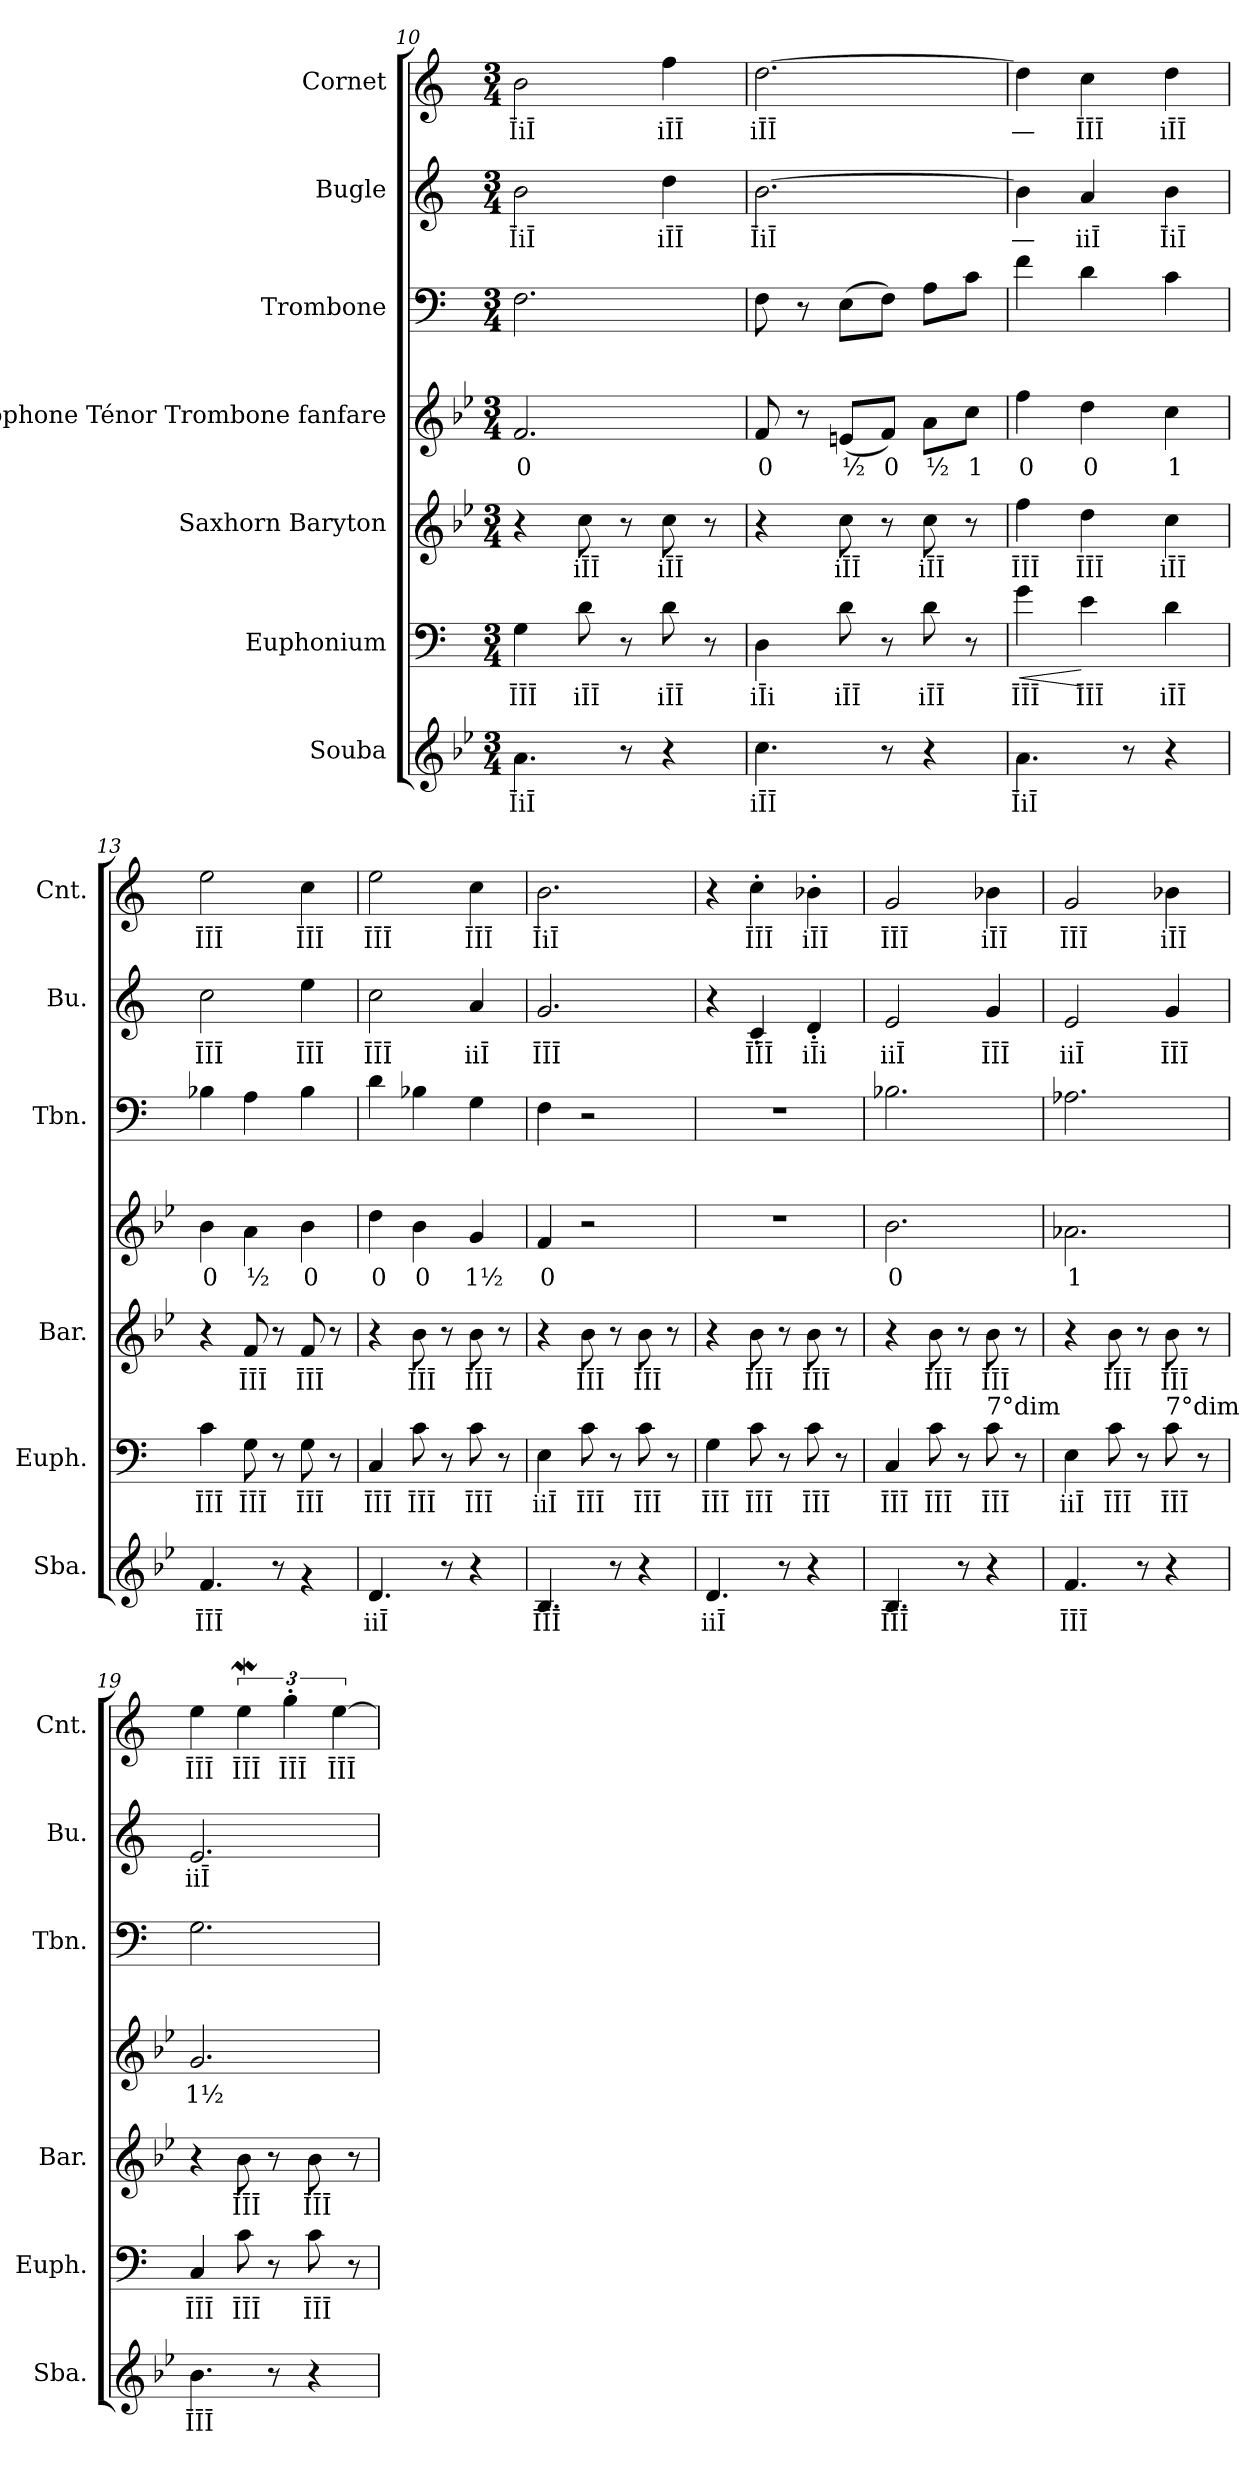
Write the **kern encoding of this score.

**kern	**text	**kern	**text	**dynam	**kern	**text	**kern	**text	**kern	**kern	**text	**kern	**text
*part7	*part7	*part6	*part6	*part6	*part5	*part5	*part4	*part4	*part3	*part2	*part2	*part1	*part1
*staff7	*staff7	*staff6	*staff6	*staff6	*staff5	*staff5	*staff4	*staff4	*staff3	*staff2	*staff2	*staff1	*staff1
*I"Souba	*	*I"Euphonium	*	*	*I"Saxhorn Baryton	*	*I"Saxophone Ténor Trombone fanfare	*	*I"Trombone	*I"Bugle	*	*I"Cornet	*
*I'Sba.	*	*I'Euph.	*	*	*I'Bar.	*	*	*	*I'Tbn.	*I'Bu.	*	*I'Cnt.	*
*clefG2	*	*clefF4	*	*	*clefG2	*	*clefG2	*	*clefF4	*clefG2	*	*clefG2	*
*ITrd15c26	*	*ITrd1c2	*	*	*ITrd8c14	*	*ITrd8c14	*	*	*ITrd1c2	*	*ITrd1c2	*
*k[b-e-]	*	*k[b-e-]	*	*	*k[b-e-]	*	*k[b-e-]	*	*k[]	*k[b-e-]	*	*k[b-e-]	*
*M3/4	*	*M3/4	*	*	*M3/4	*	*M3/4	*	*M3/4	*M3/4	*	*M3/4	*
=10	=10	=10	=10	=10	=10	=10	=10	=10	=10	=10	=10	=10	=10
!	!LO:LY:b	!	!LO:LY:b	!	!	!	!	!LO:LY:b	!	!	!LO:LY:b	!	!LO:LY:b
4.AA\	ĪiĪ	4F\	ĪĪĪ	.	4r	.	2.F/	0	2.F\	2a\	ĪiĪ	2a\	ĪiĪ
!	!	!	!LO:LY:b	!	!	!LO:LY:b	!	!	!	!	!	!	!
.	.	8c\	iĪĪ	.	8c\	iĪĪ	.	.	.	.	.	.	.
8r	.	8r	.	.	8r	.	.	.	.	.	.	.	.
!	!	!	!LO:LY:b	!	!	!LO:LY:b	!	!	!	!	!LO:LY:b	!	!LO:LY:b
4r	.	8c\	iĪĪ	.	8c\	iĪĪ	.	.	.	4cc\	iĪĪ	4ee-\	iĪĪ
.	.	8r	.	.	8r	.	.	.	.	.	.	.	.
=11	=11	=11	=11	=11	=11	=11	=11	=11	=11	=11	=11	=11	=11
!	!LO:LY:b	!	!LO:LY:b	!	!	!	!	!LO:LY:b	!	!	!LO:LY:b	!	!LO:LY:b
4.C\	iĪĪ	4C\	iĪi	.	4r	.	8F/	0	8F\	[2.a\	ĪiĪ	[2.cc\	iĪĪ
.	.	.	.	.	.	.	8r	.	8r	.	.	.	.
!	!	!	!LO:LY:b	!	!	!LO:LY:b	!	!LO:LY:b	!	!	!	!	!
.	.	8c\	iĪĪ	.	8c\	iĪĪ	(<8En/L	½	(>8E\L	.	.	.	.
!	!	!	!	!	!	!	!	!LO:LY:b	!	!	!	!	!
8r	.	8r	.	.	8r	.	8F/J)	0	8F\J)	.	.	.	.
!	!	!	!LO:LY:b	!	!	!LO:LY:b	!	!LO:LY:b	!	!	!	!	!
4r	.	8c\	iĪĪ	.	8c\	iĪĪ	8A\L	½	8A\L	.	.	.	.
!	!	!	!	!	!	!	!	!LO:LY:b	!	!	!	!	!
.	.	8r	.	.	8r	.	8c\J	1	8c\J	.	.	.	.
=12	=12	=12	=12	=12	=12	=12	=12	=12	=12	=12	=12	=12	=12
!	!LO:LY:b	!	!LO:LY:b	!LO:HP:b	!	!LO:LY:b	!	!LO:LY:b	!	!	!LO:LY:b	!	!LO:LY:b
4.AA\	ĪiĪ	4f\	ĪĪĪ	<	4f\	ĪĪĪ	4f\	0	4f\	4a\]	—	4cc\]	—
!	!	!	!LO:LY:b	!	!	!LO:LY:b	!	!LO:LY:b	!	!	!LO:LY:b	!	!LO:LY:b
.	.	4d\	ĪĪĪ	[	4d\	ĪĪĪ	4d\	0	4d\	4g/	iiĪ	4b-\	ĪĪĪ
8r	.	.	.	.	.	.	.	.	.	.	.	.	.
!	!	!	!LO:LY:b	!	!	!LO:LY:b	!	!LO:LY:b	!	!	!LO:LY:b	!	!LO:LY:b
4r	.	4c\	iĪĪ	.	4c\	iĪĪ	4c\	1	4c\	4a\	ĪiĪ	4cc\	iĪĪ
=13	=13	=13	=13	=13	=13	=13	=13	=13	=13	=13	=13	=13	=13
!	!LO:LY:b	!	!LO:LY:b	!	!	!	!	!LO:LY:b	!	!	!LO:LY:b	!	!LO:LY:b
4.FF/	ĪĪĪ	4B-\	ĪĪĪ	.	4r	.	4B-\	0	4B-X\	2b-\	ĪĪĪ	2dd\	ĪĪĪ
!	!	!	!LO:LY:b	!	!	!LO:LY:b	!	!LO:LY:b	!	!	!	!	!
.	.	8F\	ĪĪĪ	.	8F/	ĪĪĪ	4A\	½	4A\	.	.	.	.
8r	.	8r	.	.	8r	.	.	.	.	.	.	.	.
!	!	!	!LO:LY:b	!	!	!LO:LY:b	!	!LO:LY:b	!	!	!LO:LY:b	!	!LO:LY:b
4rg	.	8F\	ĪĪĪ	.	8F/	ĪĪĪ	4B-\	0	4B-\	4dd\	ĪĪĪ	4b-\	ĪĪĪ
.	.	8r	.	.	8r	.	.	.	.	.	.	.	.
!!LO:PB:g=z
=14	=14	=14	=14	=14	=14	=14	=14	=14	=14	=14	=14	=14	=14
!	!LO:LY:b	!	!LO:LY:b	!	!	!	!	!LO:LY:b	!	!	!LO:LY:b	!	!LO:LY:b
4.DD/	iiĪ	4BB-/	ĪĪĪ	.	4r	.	4d\	0	4d\	2b-\	ĪĪĪ	2dd\	ĪĪĪ
!	!	!	!LO:LY:b	!	!	!LO:LY:b	!	!LO:LY:b	!	!	!	!	!
.	.	8B-\	ĪĪĪ	.	8B-\	ĪĪĪ	4B-\	0	4B-X\	.	.	.	.
8r	.	8r	.	.	8r	.	.	.	.	.	.	.	.
!	!	!	!LO:LY:b	!	!	!LO:LY:b	!	!LO:LY:b	!	!	!LO:LY:b	!	!LO:LY:b
4r	.	8B-\	ĪĪĪ	.	8B-\	ĪĪĪ	4G/	1½	4G\	4g/	iiĪ	4b-\	ĪĪĪ
.	.	8r	.	.	8r	.	.	.	.	.	.	.	.
=15	=15	=15	=15	=15	=15	=15	=15	=15	=15	=15	=15	=15	=15
!	!LO:LY:b	!	!LO:LY:b	!	!	!	!	!LO:LY:b	!	!	!LO:LY:b	!	!LO:LY:b
4.BBB-/	ĪĪĪ	4D\	iiĪ	.	4r	.	4F/	0	4F\	2.f/	ĪĪĪ	2.a\	ĪiĪ
!	!	!	!LO:LY:b	!	!	!LO:LY:b	!	!	!	!	!	!	!
.	.	8B-\	ĪĪĪ	.	8B-\	ĪĪĪ	2r	.	2r	.	.	.	.
8r	.	8r	.	.	8r	.	.	.	.	.	.	.	.
!	!	!	!LO:LY:b	!	!	!LO:LY:b	!	!	!	!	!	!	!
4r	.	8B-\	ĪĪĪ	.	8B-\	ĪĪĪ	.	.	.	.	.	.	.
.	.	8r	.	.	8r	.	.	.	.	.	.	.	.
=16	=16	=16	=16	=16	=16	=16	=16	=16	=16	=16	=16	=16	=16
!	!LO:LY:b	!	!LO:LY:b	!	!	!	!	!	!	!	!	!	!
4.DD/	iiĪ	4F\	ĪĪĪ	.	4r	.	2.r	.	2.r	4r	.	4r	.
!	!	!	!LO:LY:b	!	!	!LO:LY:b	!	!	!	!	!LO:LY:b	!	!LO:LY:b
.	.	8B-\	ĪĪĪ	.	8B-\	ĪĪĪ	.	.	.	4B-'/	ĪĪĪ	4b-'\	ĪĪĪ
8r	.	8r	.	.	8r	.	.	.	.	.	.	.	.
!	!	!	!LO:LY:b	!	!	!LO:LY:b	!	!	!	!	!LO:LY:b	!	!LO:LY:b
4r	.	8B-\	ĪĪĪ	.	8B-\	ĪĪĪ	.	.	.	4c'/	iĪi	4a-X'\	iĪĪ
.	.	8r	.	.	8r	.	.	.	.	.	.	.	.
=17	=17	=17	=17	=17	=17	=17	=17	=17	=17	=17	=17	=17	=17
!	!LO:LY:b	!	!LO:LY:b	!	!	!	!	!LO:LY:b	!	!	!LO:LY:b	!	!LO:LY:b
4.BBB-/	ĪĪĪ	4BB-/	ĪĪĪ	.	4r	.	2.B-\	0	2.B-X\	2d/	iiĪ	2f/	ĪĪĪ
!	!	!	!LO:LY:b	!	!	!LO:LY:b	!	!	!	!	!	!	!
.	.	8B-\	ĪĪĪ	.	8B-\	ĪĪĪ	.	.	.	.	.	.	.
8r	.	8r	.	.	8r	.	.	.	.	.	.	.	.
!	!	!LO:TX:a:t=7°dim	!	!	!	!	!	!	!	!	!	!	!
!	!	!	!LO:LY:b	!	!	!LO:LY:b	!	!	!	!	!LO:LY:b	!	!LO:LY:b
4r	.	8B-\	ĪĪĪ	.	8B-\	ĪĪĪ	.	.	.	4f/	ĪĪĪ	4a-X\	iĪĪ
.	.	8r	.	.	8r	.	.	.	.	.	.	.	.
=18	=18	=18	=18	=18	=18	=18	=18	=18	=18	=18	=18	=18	=18
!	!LO:LY:b	!	!LO:LY:b	!	!	!	!	!LO:LY:b	!	!	!LO:LY:b	!	!LO:LY:b
4.FF/	ĪĪĪ	4D\	iiĪ	.	4r	.	2.A-X\	1	2.A-X\	2d/	iiĪ	2f/	ĪĪĪ
!	!	!	!LO:LY:b	!	!	!LO:LY:b	!	!	!	!	!	!	!
.	.	8B-\	ĪĪĪ	.	8B-\	ĪĪĪ	.	.	.	.	.	.	.
8r	.	8r	.	.	8r	.	.	.	.	.	.	.	.
!	!	!LO:TX:a:t=7°dim	!	!	!	!	!	!	!	!	!	!	!
!	!	!	!LO:LY:b	!	!	!LO:LY:b	!	!	!	!	!LO:LY:b	!	!LO:LY:b
4r	.	8B-\	ĪĪĪ	.	8B-\	ĪĪĪ	.	.	.	4f/	ĪĪĪ	4a-X\	iĪĪ
.	.	8r	.	.	8r	.	.	.	.	.	.	.	.
!!LO:PB:g=z
=19	=19	=19	=19	=19	=19	=19	=19	=19	=19	=19	=19	=19	=19
!	!LO:LY:b	!	!LO:LY:b	!	!	!	!	!LO:LY:b	!	!	!LO:LY:b	!	!LO:LY:b
4.BB-\	ĪĪĪ	4BB-/	ĪĪĪ	.	4r	.	2.G/	1½	2.G\	2.d/	iiĪ	4dd\	ĪĪĪ
!	!	!	!LO:LY:b	!	!	!LO:LY:b	!	!	!	!	!	!	!LO:LY:b
.	.	8B-\	ĪĪĪ	.	8B-\	ĪĪĪ	.	.	.	.	.	6ddW\	ĪĪĪ
8r	.	8r	.	.	8r	.	.	.	.	.	.	.	.
!	!	!	!	!	!	!	!	!	!	!	!	!	!LO:LY:b
.	.	.	.	.	.	.	.	.	.	.	.	6ff'\	ĪĪĪ
!	!	!	!LO:LY:b	!	!	!LO:LY:b	!	!	!	!	!	!	!
4r	.	8B-\	ĪĪĪ	.	8B-\	ĪĪĪ	.	.	.	.	.	.	.
!	!	!	!	!	!	!	!	!	!	!	!	!	!LO:LY:b
.	.	.	.	.	.	.	.	.	.	.	.	[6dd\	ĪĪĪ
.	.	8r	.	.	8r	.	.	.	.	.	.	.	.
=	=	=	=	=	=	=	=	=	=	=	=	=	=
*-	*-	*-	*-	*-	*-	*-	*-	*-	*-	*-	*-	*-	*-
